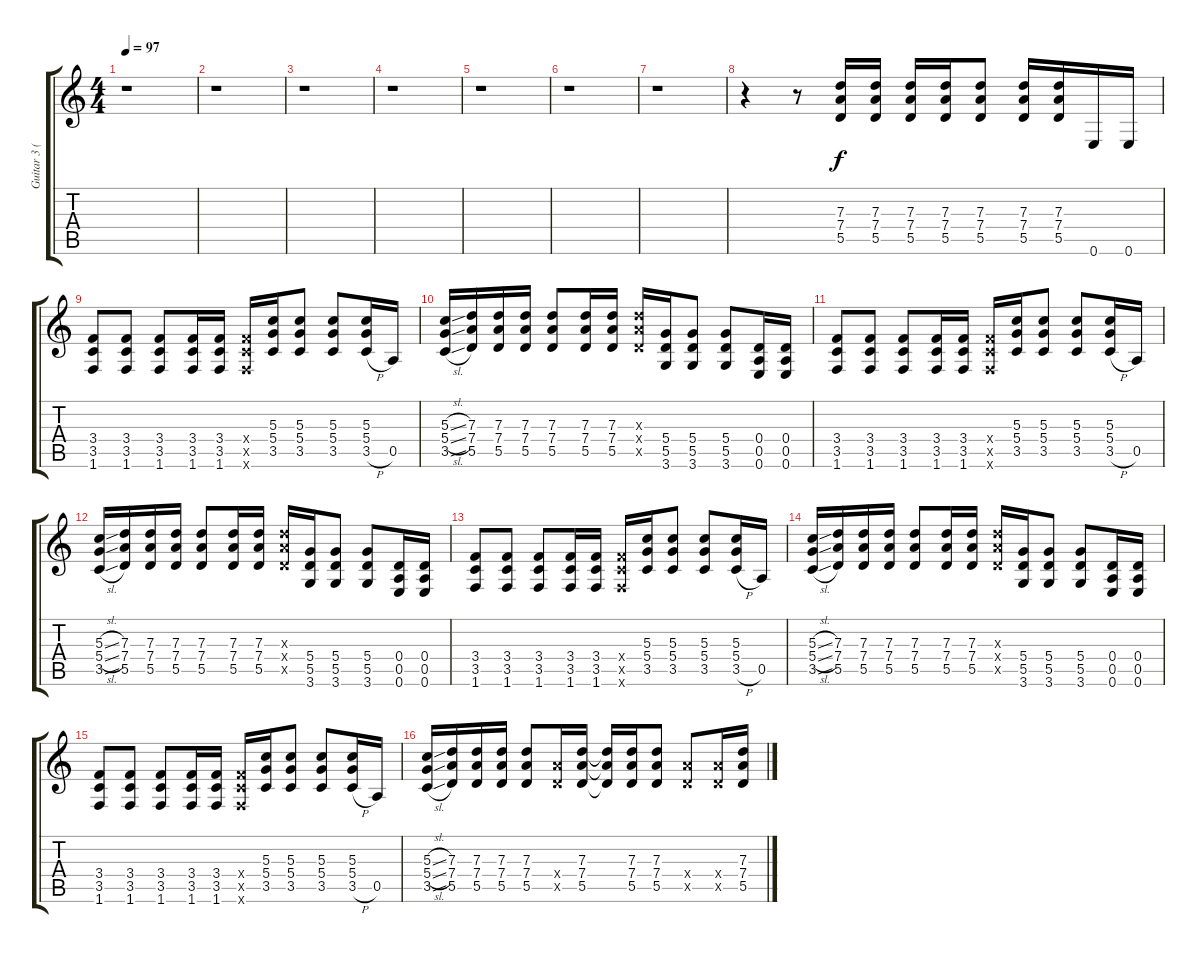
\track ("Guitar 3 (dist.)" "Guitar 3 (") {instrument distortionguitar}
\staff {score tabs}
\tuning (E4 B3 G3 D3 A2 E2) {hide}
\ts (4 4)
\tempo 97
\clef g2
\ks aminor
r.1{dy f} |
r.1 |
r.1 |
r.1 |
r.1 |
r.1 |
r.1 |
r.4{volume 0} r.8 (7.3 7.4 5.5).16{volume 13} (7.3 7.4 5.5).16 (7.3 7.4 5.5).16 (7.3 7.4 5.5).16 (7.3 7.4 5.5).8 (7.3 7.4 5.5).16 (7.3 7.4 5.5).16 0.6.16 0.6.16 |
(3.4 3.5 1.6).8 (3.4 3.5 1.6).8 (3.4 3.5 1.6).8 (3.4 3.5 1.6).16 (3.4 3.5 1.6).16 (3.4{x} 3.5{x} 1.6{x}).16 (5.3 5.4 3.5).16 (5.3 5.4 3.5).8 (5.3 5.4 3.5).8 (5.3 5.4 3.5{h}).16 0.5.16 |
(5.3{sl} 5.4{sl} 3.5{sl}).16 (7.3 7.4 5.5).16 (7.3 7.4 5.5).16 (7.3 7.4 5.5).16 (7.3 7.4 5.5).8 (7.3 7.4 5.5).16 (7.3 7.4 5.5).16 (7.3{x} 7.4{x} 5.5{x}).16 (5.4 5.5 3.6).16 (5.4 5.5 3.6).8 (5.4 5.5 3.6).8 (0.4 0.5 0.6).16 (0.4 0.5 0.6).16 |
(3.4 3.5 1.6).8 (3.4 3.5 1.6).8 (3.4 3.5 1.6).8 (3.4 3.5 1.6).16 (3.4 3.5 1.6).16 (3.4{x} 3.5{x} 1.6{x}).16 (5.3 5.4 3.5).16 (5.3 5.4 3.5).8 (5.3 5.4 3.5).8 (5.3 5.4 3.5{h}).16 0.5.16 |
(5.3{sl} 5.4{sl} 3.5{sl}).16 (7.3 7.4 5.5).16 (7.3 7.4 5.5).16 (7.3 7.4 5.5).16 (7.3 7.4 5.5).8 (7.3 7.4 5.5).16 (7.3 7.4 5.5).16 (7.3{x} 7.4{x} 5.5{x}).16 (5.4 5.5 3.6).16 (5.4 5.5 3.6).8 (5.4 5.5 3.6).8 (0.4 0.5 0.6).16 (0.4 0.5 0.6).16 |
(3.4 3.5 1.6).8 (3.4 3.5 1.6).8 (3.4 3.5 1.6).8 (3.4 3.5 1.6).16 (3.4 3.5 1.6).16 (3.4{x} 3.5{x} 1.6{x}).16 (5.3 5.4 3.5).16 (5.3 5.4 3.5).8 (5.3 5.4 3.5).8 (5.3 5.4 3.5{h}).16 0.5.16 |
(5.3{sl} 5.4{sl} 3.5{sl}).16 (7.3 7.4 5.5).16 (7.3 7.4 5.5).16 (7.3 7.4 5.5).16 (7.3 7.4 5.5).8 (7.3 7.4 5.5).16 (7.3 7.4 5.5).16 (7.3{x} 7.4{x} 5.5{x}).16 (5.4 5.5 3.6).16 (5.4 5.5 3.6).8 (5.4 5.5 3.6).8 (0.4 0.5 0.6).16 (0.4 0.5 0.6).16 |
(3.4 3.5 1.6).8 (3.4 3.5 1.6).8 (3.4 3.5 1.6).8 (3.4 3.5 1.6).16 (3.4 3.5 1.6).16 (3.4{x} 3.5{x} 1.6{x}).16 (5.3 5.4 3.5).16 (5.3 5.4 3.5).8 (5.3 5.4 3.5).8 (5.3 5.4 3.5{h}).16 0.5.16 |
(5.3{sl} 5.4{sl} 3.5{sl}).16 (7.3 7.4 5.5).16 (7.3 7.4 5.5).16 (7.3 7.4 5.5).16 (7.3 7.4 5.5).8 (7.4{x} 5.5{x}).16 (7.3 7.4 5.5).16 (7.3{t} 7.4{t} 5.5{t}).16 (7.3 7.4 5.5).16 (7.3 7.4 5.5).8 (7.4{x} 5.5{x}).8 (7.4{x} 5.5{x}).16 (7.3 7.4 5.5).16
